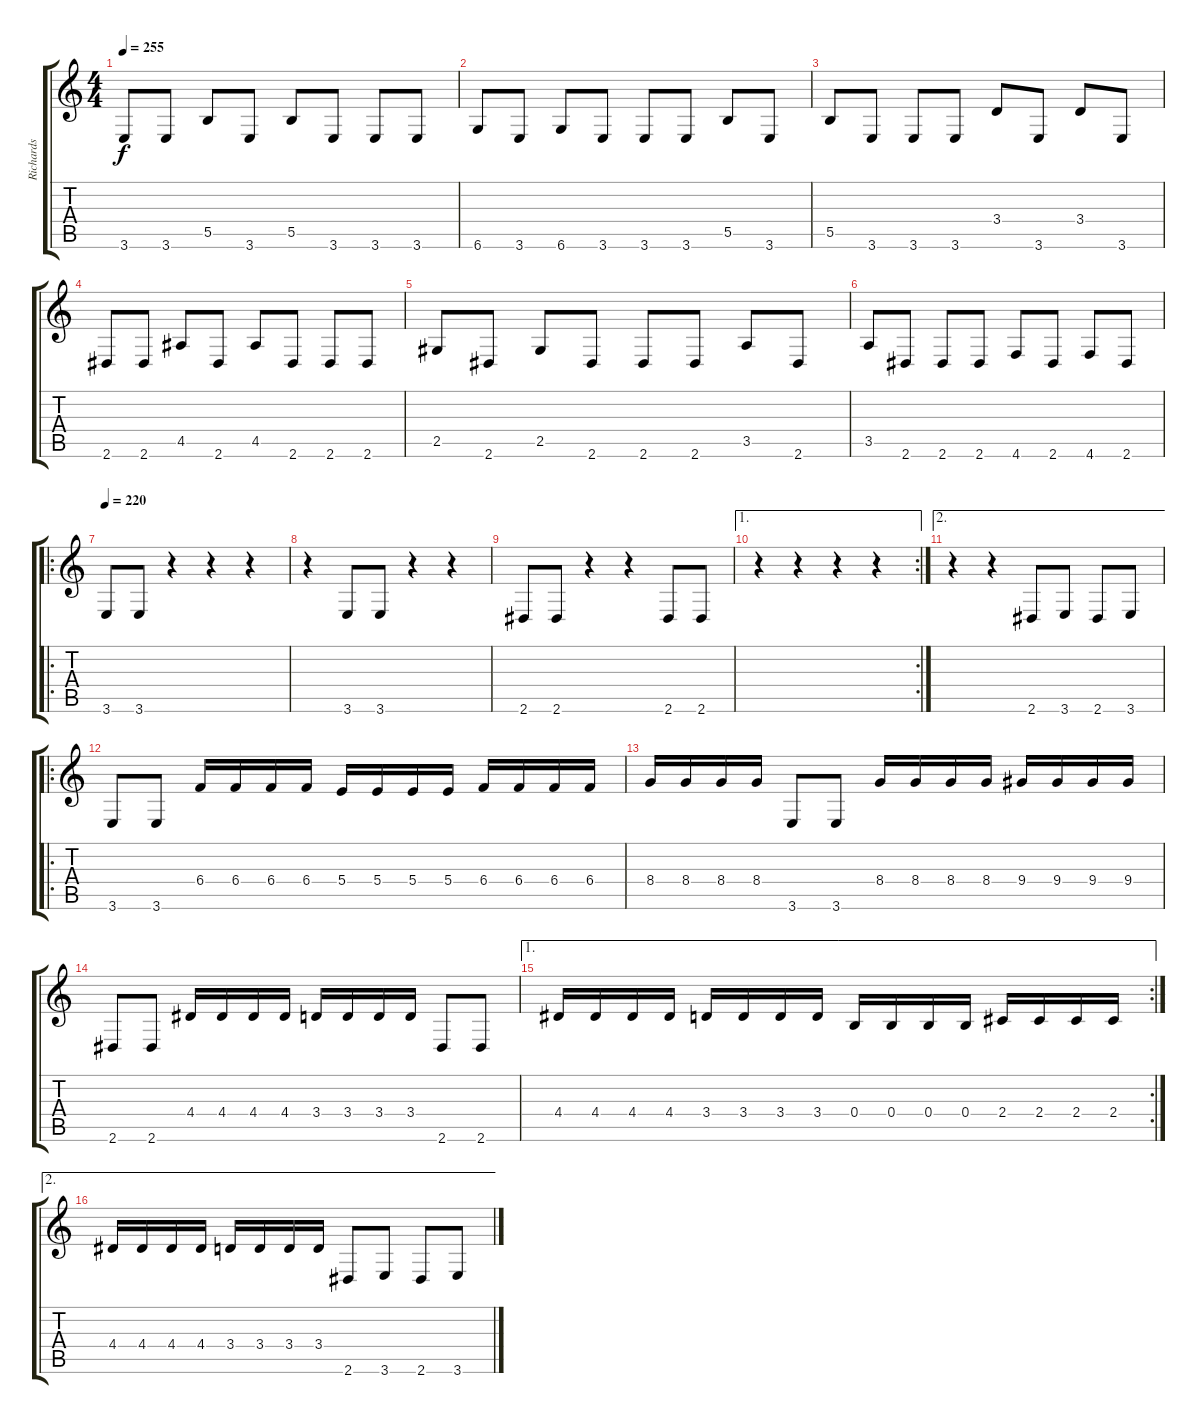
\track ("Richards" "Richards") {instrument electricbassfinger}
\staff {score tabs}
\tuning (Db4 Ab3 E3 B2 Gb2 Db2) {hide}
\ts (4 4)
\tempo 255
\clef g2
\ks c
3.6.8{dy f} 3.6.8 5.5.8 3.6.8 5.5.8 3.6.8 3.6.8 3.6.8 |
6.6.8 3.6.8 6.6.8 3.6.8 3.6.8 3.6.8 5.5.8 3.6.8 |
5.5.8 3.6.8 3.6.8 3.6.8 3.4.8 3.6.8 3.4.8 3.6.8 |
2.6.8 2.6.8 4.5.8 2.6.8 4.5.8 2.6.8 2.6.8 2.6.8 |
2.5.8 2.6.8 2.5.8 2.6.8 2.6.8 2.6.8 3.5.8 2.6.8 |
3.5.8 2.6.8 2.6.8 2.6.8 4.6.8 2.6.8 4.6.8 2.6.8 |
\ro
\tempo 220
3.6.8 3.6.8 r.4 r.4 r.4 |
r.4 3.6.8 3.6.8 r.4 r.4 |
2.6.8 2.6.8 r.4 r.4 2.6.8 2.6.8 |
\ae 1
\rc 2
r.4 r.4 r.4 r.4 |
\ae 2
r.4 r.4 2.6.8 3.6.8 2.6.8 3.6.8 |
\ro
3.6.8 3.6.8 6.4.16 6.4.16 6.4.16 6.4.16 5.4.16 5.4.16 5.4.16 5.4.16 6.4.16 6.4.16 6.4.16 6.4.16 |
8.4.16 8.4.16 8.4.16 8.4.16 3.6.8 3.6.8 8.4.16 8.4.16 8.4.16 8.4.16 9.4.16 9.4.16 9.4.16 9.4.16 |
2.6.8 2.6.8 4.4.16 4.4.16 4.4.16 4.4.16 3.4.16 3.4.16 3.4.16 3.4.16 2.6.8 2.6.8 |
\ae 1
\rc 2
4.4.16 4.4.16 4.4.16 4.4.16 3.4.16 3.4.16 3.4.16 3.4.16 0.4.16 0.4.16 0.4.16 0.4.16 2.4.16 2.4.16 2.4.16 2.4.16 |
\ae 2
4.4.16 4.4.16 4.4.16 4.4.16 3.4.16 3.4.16 3.4.16 3.4.16 2.6.8 3.6.8 2.6.8 3.6.8
